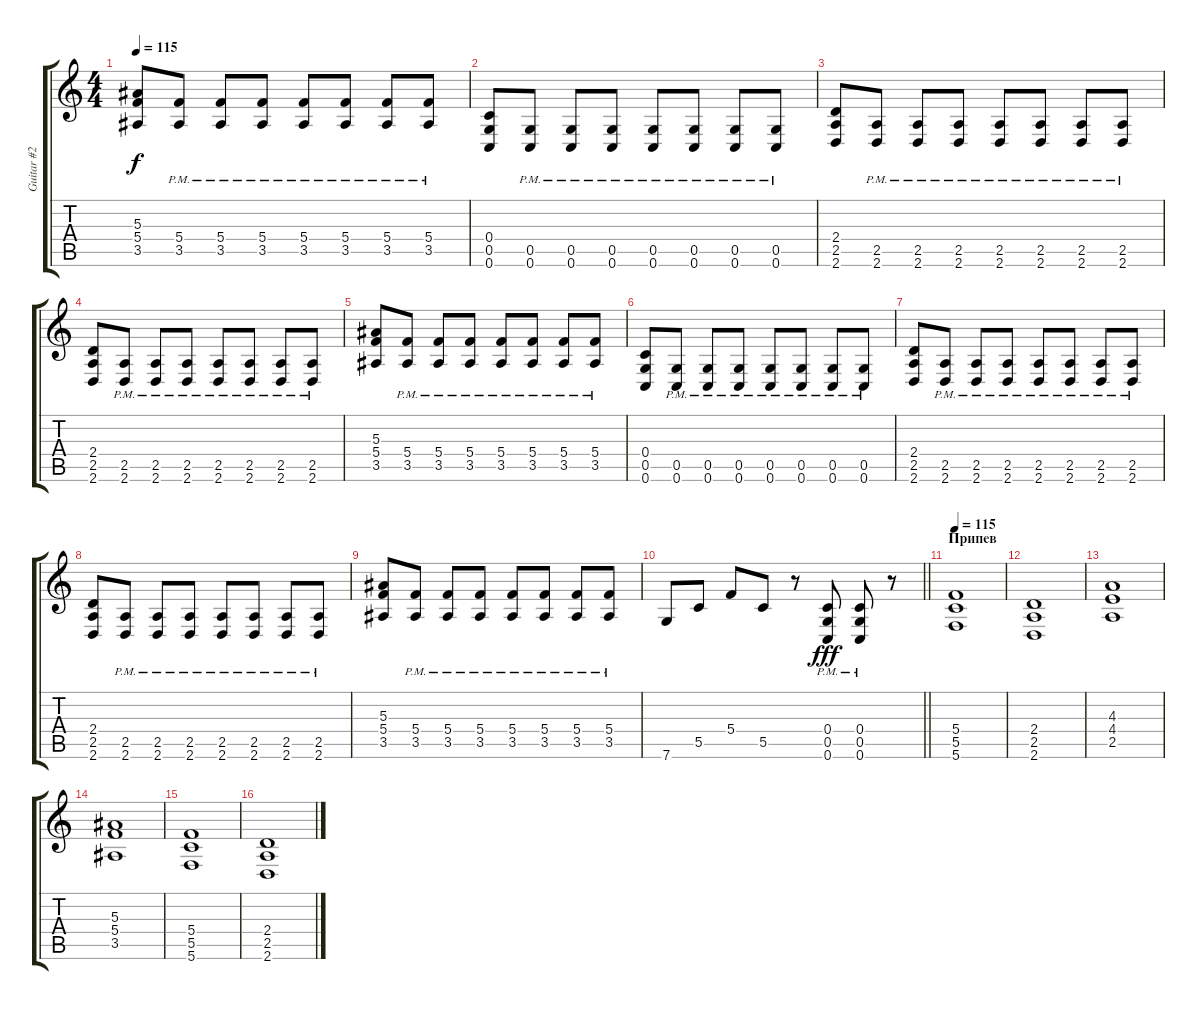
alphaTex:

\track ("Guitar #2" "Guitar #2") {instrument distortionguitar}
\staff {score tabs}
\tuning (D4 A3 F3 C3 G2 C2) {hide}
\ts (4 4)
\tempo 115
\clef g2
\ks c
(5.3 5.4 3.5).8{dy f} (5.4{pm} 3.5{pm}).8 (5.4{pm} 3.5{pm}).8 (5.4{pm} 3.5{pm}).8 (5.4{pm} 3.5{pm}).8 (5.4{pm} 3.5{pm}).8 (5.4{pm} 3.5{pm}).8 (5.4{pm} 3.5{pm}).8 |
(0.4 0.5 0.6).8 (0.5{pm} 0.6{pm}).8 (0.5{pm} 0.6{pm}).8 (0.5{pm} 0.6{pm}).8 (0.5{pm} 0.6{pm}).8 (0.5{pm} 0.6{pm}).8 (0.5{pm} 0.6{pm}).8 (0.5{pm} 0.6{pm}).8 |
(2.4 2.5 2.6).8 (2.5{pm} 2.6{pm}).8 (2.5{pm} 2.6{pm}).8 (2.5{pm} 2.6{pm}).8 (2.5{pm} 2.6{pm}).8 (2.5{pm} 2.6{pm}).8 (2.5{pm} 2.6{pm}).8 (2.5{pm} 2.6{pm}).8 |
(2.4 2.5 2.6).8 (2.5{pm} 2.6{pm}).8 (2.5{pm} 2.6{pm}).8 (2.5{pm} 2.6{pm}).8 (2.5{pm} 2.6{pm}).8 (2.5{pm} 2.6{pm}).8 (2.5{pm} 2.6{pm}).8 (2.5{pm} 2.6{pm}).8 |
(5.3 5.4 3.5).8 (5.4{pm} 3.5{pm}).8 (5.4{pm} 3.5{pm}).8 (5.4{pm} 3.5{pm}).8 (5.4{pm} 3.5{pm}).8 (5.4{pm} 3.5{pm}).8 (5.4{pm} 3.5{pm}).8 (5.4{pm} 3.5{pm}).8 |
(0.4 0.5 0.6).8 (0.5{pm} 0.6{pm}).8 (0.5{pm} 0.6{pm}).8 (0.5{pm} 0.6{pm}).8 (0.5{pm} 0.6{pm}).8 (0.5{pm} 0.6{pm}).8 (0.5{pm} 0.6{pm}).8 (0.5{pm} 0.6{pm}).8 |
(2.4 2.5 2.6).8 (2.5{pm} 2.6{pm}).8 (2.5{pm} 2.6{pm}).8 (2.5{pm} 2.6{pm}).8 (2.5{pm} 2.6{pm}).8 (2.5{pm} 2.6{pm}).8 (2.5{pm} 2.6{pm}).8 (2.5{pm} 2.6{pm}).8 |
(2.4 2.5 2.6).8 (2.5{pm} 2.6{pm}).8 (2.5{pm} 2.6{pm}).8 (2.5{pm} 2.6{pm}).8 (2.5{pm} 2.6{pm}).8 (2.5{pm} 2.6{pm}).8 (2.5{pm} 2.6{pm}).8 (2.5{pm} 2.6{pm}).8 |
(5.3 5.4 3.5).8 (5.4{pm} 3.5{pm}).8 (5.4{pm} 3.5{pm}).8 (5.4{pm} 3.5{pm}).8 (5.4{pm} 3.5{pm}).8 (5.4{pm} 3.5{pm}).8 (5.4{pm} 3.5{pm}).8 (5.4{pm} 3.5{pm}).8 |
\barLineRight lightlight
7.6.8 5.5.8 5.4.8 5.5.8 r.8 (0.4{pm} 0.5{pm} 0.6{pm}).8{dy fff} (0.4{pm} 0.5{pm} 0.6{pm}).8 r.8 |
\section ("" "Припев")
\tempo 115
(5.4 5.5 5.6).1 |
(2.4 2.5 2.6).1 |
(4.3 4.4 2.5).1 |
(5.3 5.4 3.5).1 |
(5.4 5.5 5.6).1 |
(2.4 2.5 2.6).1
